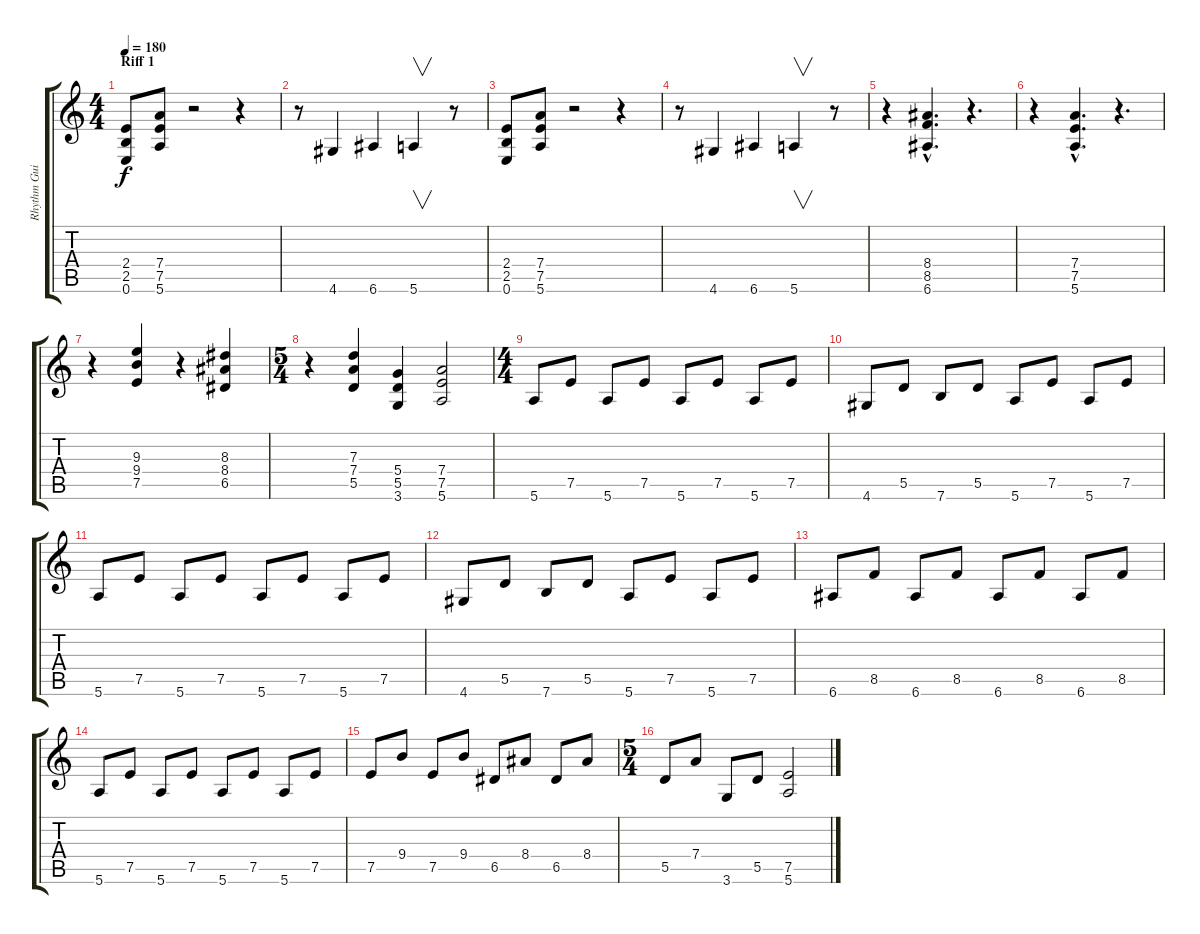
\track ("Rhythm Guitar" "Rhythm Gui") {instrument overdrivenguitar}
\staff {score tabs}
\tuning (E4 B3 G3 D3 A2 E2) {hide}
\ts (4 4)
\section ("" "Riff 1")
\tempo 180
\clef g2
\ks c
(2.4 2.5 0.6).8{dy f} (7.4 7.5 5.6).8 r.2 r.4 |
r.8 4.6.4 6.6.4 5.6.4{v} r.8 |
(2.4 2.5 0.6).8 (7.4 7.5 5.6).8 r.2 r.4 |
r.8 4.6.4 6.6.4 5.6.4{v} r.8 |
r.4 (8.4{hac} 8.5{hac} 6.6{hac}).4{d} r.4{d} |
r.4 (7.4{hac} 7.5{hac} 5.6{hac}).4{d} r.4{d} |
r.4 (9.3 9.4 7.5).4 r.4 (8.3 8.4 6.5).4 |
\ts (5 4)
r.4 (7.3 7.4 5.5).4 (5.4 5.5 3.6).4 (7.4 7.5 5.6).2 |
\ts (4 4)
5.6.8 7.5.8 5.6.8 7.5.8 5.6.8 7.5.8 5.6.8 7.5.8 |
4.6.8 5.5.8 7.6.8 5.5.8 5.6.8 7.5.8 5.6.8 7.5.8 |
5.6.8 7.5.8 5.6.8 7.5.8 5.6.8 7.5.8 5.6.8 7.5.8 |
4.6.8 5.5.8 7.6.8 5.5.8 5.6.8 7.5.8 5.6.8 7.5.8 |
6.6.8 8.5.8 6.6.8 8.5.8 6.6.8 8.5.8 6.6.8 8.5.8 |
5.6.8 7.5.8 5.6.8 7.5.8 5.6.8 7.5.8 5.6.8 7.5.8 |
7.5.8 9.4.8 7.5.8 9.4.8 6.5.8 8.4.8 6.5.8 8.4.8 |
\ts (5 4)
5.5.8 7.4.8 3.6.8 5.5.8 (7.5 5.6).2
